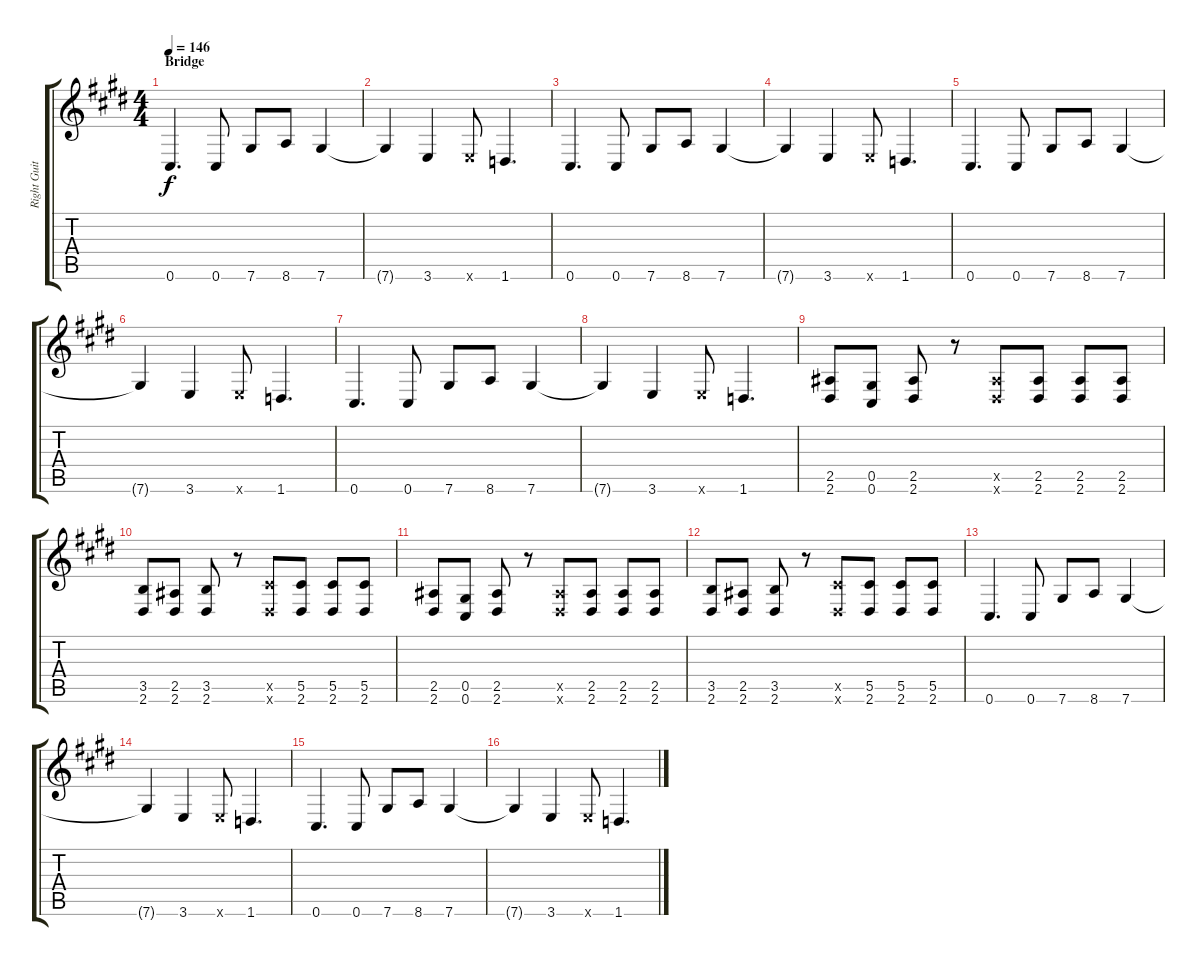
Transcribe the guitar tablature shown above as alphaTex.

\track ("Right Guitar" "Right Guit") {instrument overdrivenguitar}
\staff {score tabs}
\tuning (Eb4 Bb3 Gb3 Db3 Ab2 Db2) {hide}
\ts (4 4)
\section ("" "Bridge")
\tempo 146
\clef g2
\ks e
0.6.4{d dy f} 0.6.8 7.6.8 8.6.8 7.6.4 |
7.6{t}.4 3.6.4 3.6{x}.8 1.6.4{d} |
0.6.4{d} 0.6.8 7.6.8 8.6.8 7.6.4 |
7.6{t}.4 3.6.4 3.6{x}.8 1.6.4{d} |
0.6.4{d} 0.6.8 7.6.8 8.6.8 7.6.4 |
7.6{t}.4 3.6.4 3.6{x}.8 1.6.4{d} |
0.6.4{d} 0.6.8 7.6.8 8.6.8 7.6.4 |
7.6{t}.4 3.6.4 3.6{x}.8 1.6.4{d} |
(2.5 2.6).8 (0.5 0.6).8 (2.5 2.6).8 r.8 (2.5{x} 2.6{x}).8 (2.5 2.6).8 (2.5 2.6).8 (2.5 2.6).8 |
(3.5 2.6).8 (2.5 2.6).8 (3.5 2.6).8 r.8 (5.5{x} 2.6{x}).8 (5.5 2.6).8 (5.5 2.6).8 (5.5 2.6).8 |
(2.5 2.6).8 (0.5 0.6).8 (2.5 2.6).8 r.8 (2.5{x} 2.6{x}).8 (2.5 2.6).8 (2.5 2.6).8 (2.5 2.6).8 |
(3.5 2.6).8 (2.5 2.6).8 (3.5 2.6).8 r.8 (5.5{x} 2.6{x}).8 (5.5 2.6).8 (5.5 2.6).8 (5.5 2.6).8 |
0.6.4{d} 0.6.8 7.6.8 8.6.8 7.6.4 |
7.6{t}.4 3.6.4 3.6{x}.8 1.6.4{d} |
0.6.4{d} 0.6.8 7.6.8 8.6.8 7.6.4 |
7.6{t}.4 3.6.4 3.6{x}.8 1.6.4{d}
